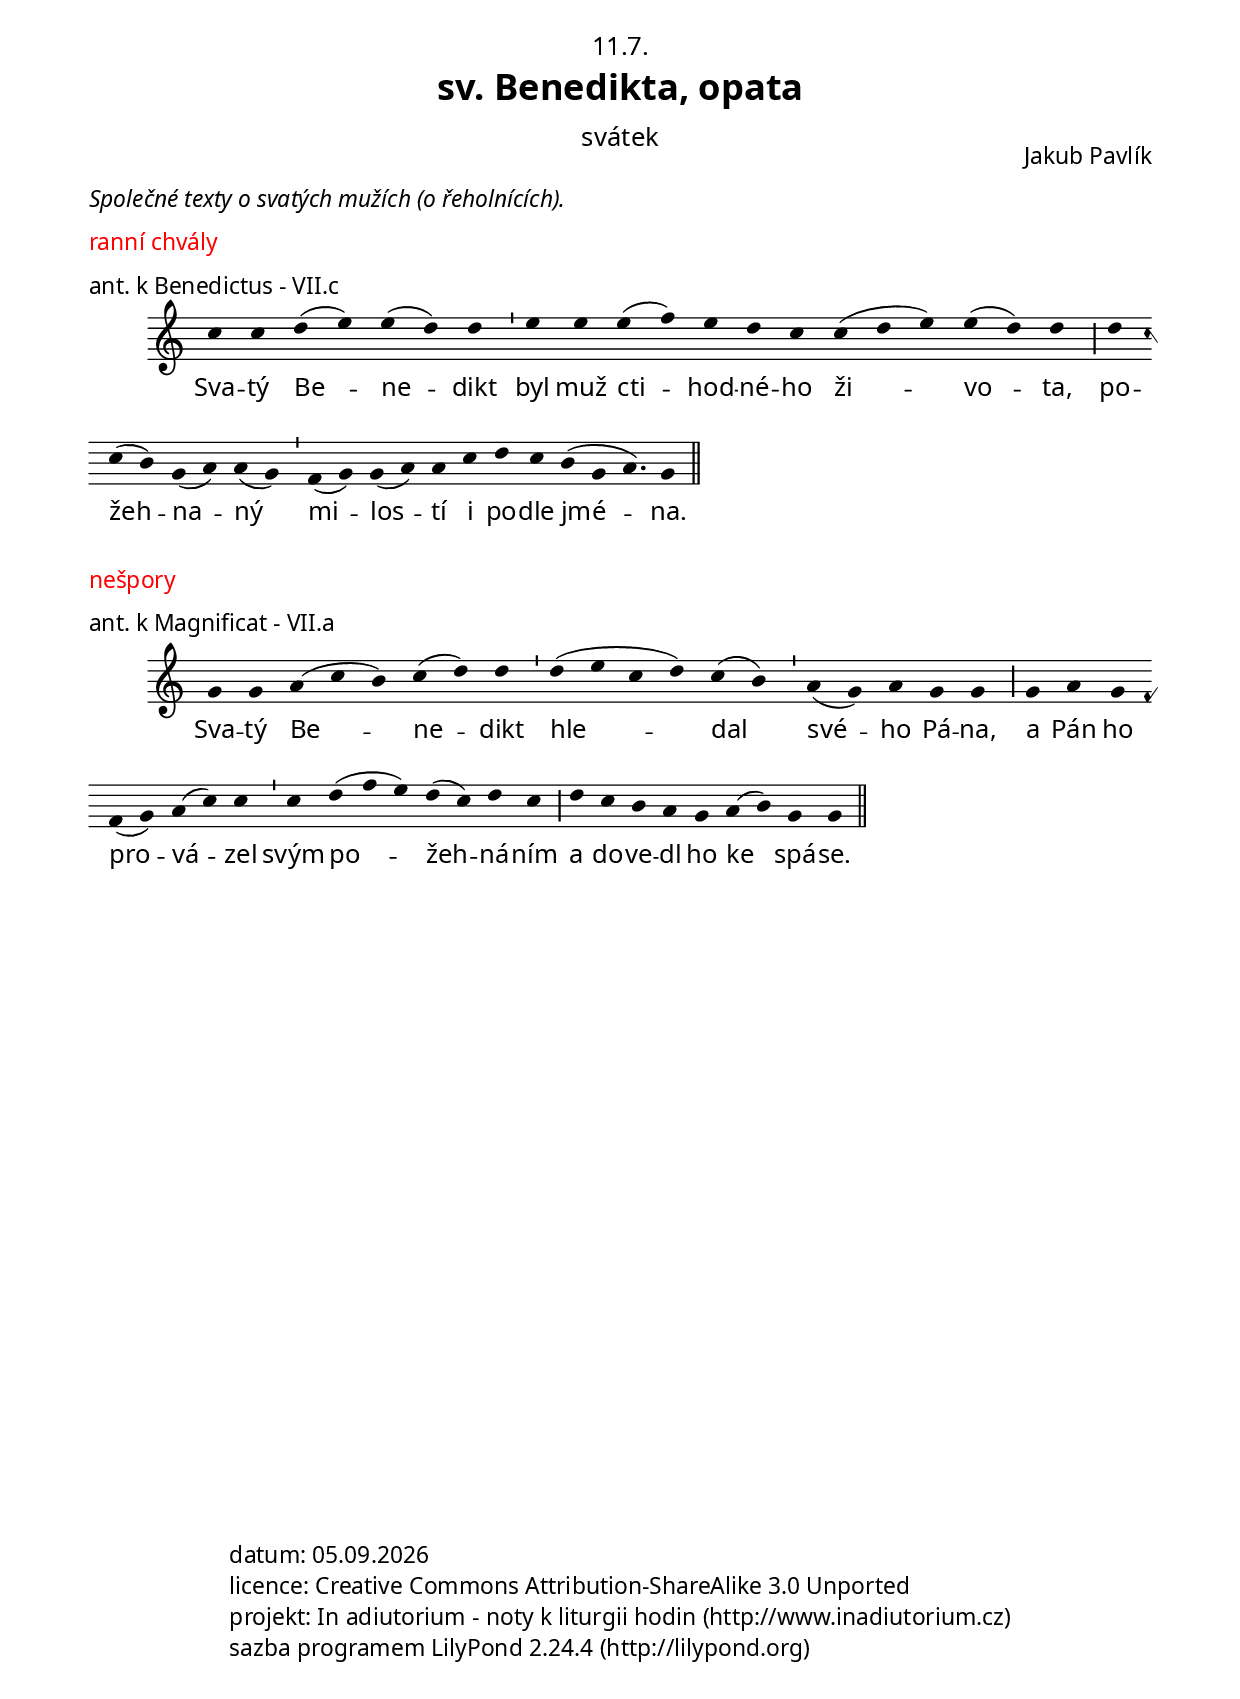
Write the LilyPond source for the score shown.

\version "2.15.37"

\include "../spolecne.ly"

\header {
  title = \markup\titleSvatek
            "sv. Benedikta, opata"
            svátek
            11.7.
  composer = "Jakub Pavlík"
}

\markup\communia #'(#:reholnik)

\markup {\nadpisHodinka {"ranní chvály"}}

\score {
  \relative c'' {
    \choralniRezim
    c4 c d( e) e( d) d \barMin
    e e e( f) e d c c( d e) e( d) d \barMaior
    d c( b) g( a) a( g) \barMin
    f( g) g( a) a c d c b( g a4.) g4 \barFinalis
  }
  \addlyrics {
    Sva -- tý Be -- ne -- dikt
    byl muž cti -- hod -- né -- ho ži -- vo -- ta,
    po -- žeh -- na -- ný
    mi -- los -- tí i po -- dle jmé -- na.
  }
  \header {
    quid = "ant. k Benedictus"
    modus = "VII"
    differentia = "c"
    psalmus = ""
    id = "aben"
    piece = \markup {\sestavTitulekBezZalmu}
  }
}

\markup {\nadpisHodinka {"nešpory"}}

\score {
  \relative c'' {
    \choralniRezim
    g4 g a( c b) c( d) d \barMin
    d( e c d) c( b) \barMin a( g) a g g \barMaior
    g a g f( g) a( c) c \barMin c d( f e) d( c) d c \barMaior
    d c b a g a( b) g g \barFinalis
  }
  \addlyrics {
    Sva -- tý Be -- ne -- dikt
    hle -- dal své -- ho Pá -- na,
    a Pán ho pro -- vá -- zel svým po -- žeh -- ná -- ním
    a do -- ve -- dl ho ke spá -- se.
  }
  \header {
    quid = "ant. k Magnificat"
    modus = "VII"
    differentia = "a"
    psalmus = ""
    id = "amag"
    piece = \markup {\sestavTitulekBezZalmu}
  }
}